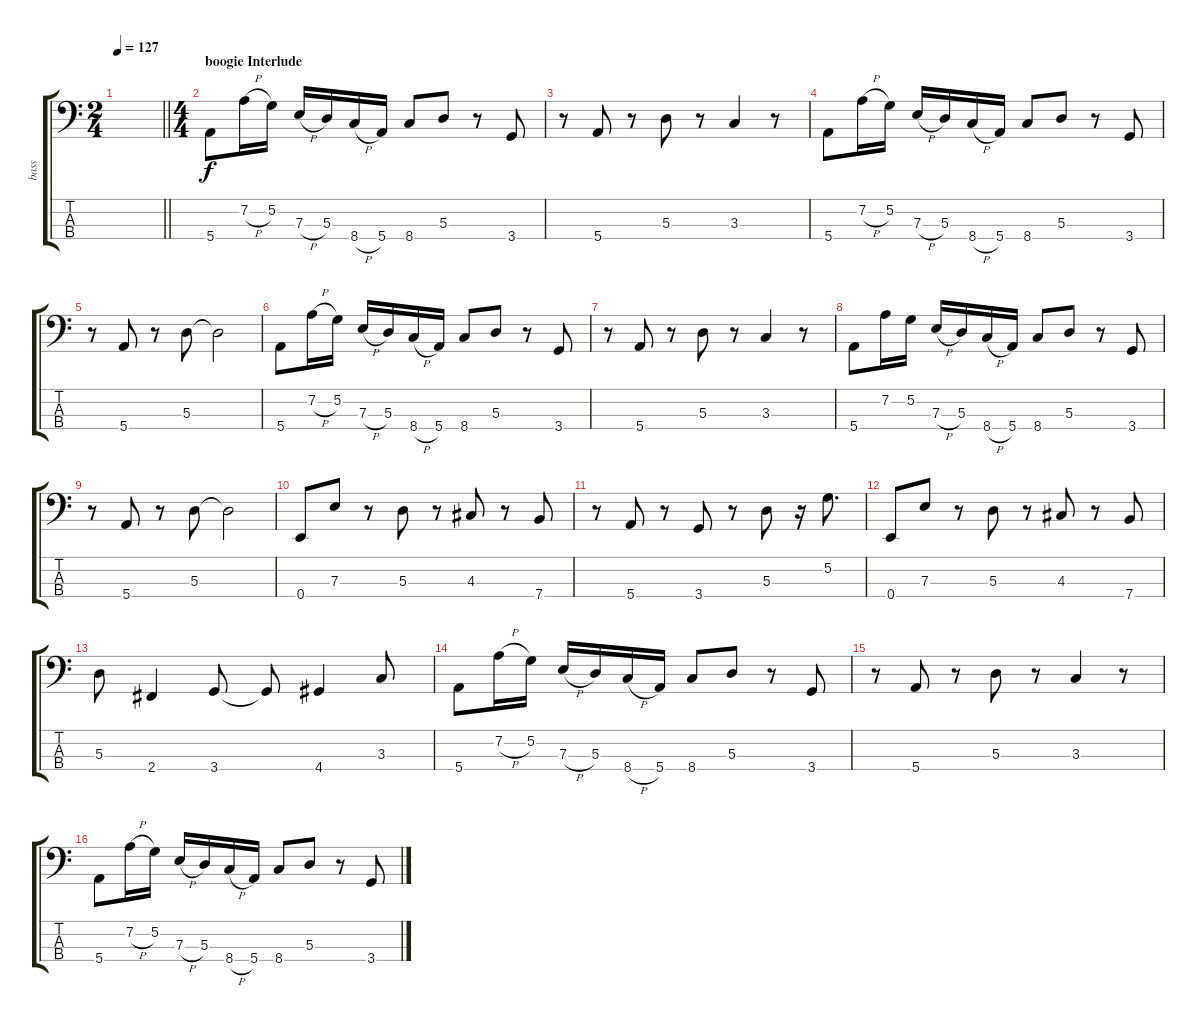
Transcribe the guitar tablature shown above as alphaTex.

\track ("bass" "bass") {instrument electricbasspick}
\staff {score tabs}
\tuning (G2 D2 A1 E1) {hide}
\ts (2 4)
\tempo 127
\clef f4
\barLineRight lightlight
\ks c
|
\ts (4 4)
\section ("" "boogie Interlude")
5.4.8 7.2{h}.16 5.2.16 7.3{h}.16 5.3.16 8.4{h}.16 5.4.16 8.4.8 5.3.8 r.8 3.4.8 |
r.8 5.4.8 r.8 5.3.8 r.8 3.3.4 r.8 |
5.4.8 7.2{h}.16 5.2.16 7.3{h}.16 5.3.16 8.4{h}.16 5.4.16 8.4.8 5.3.8 r.8 3.4.8 |
r.8 5.4.8 r.8 5.3.8 5.3{t}.2 |
5.4.8 7.2{h}.16 5.2.16 7.3{h}.16 5.3.16 8.4{h}.16 5.4.16 8.4.8 5.3.8 r.8 3.4.8 |
r.8 5.4.8 r.8 5.3.8 r.8 3.3.4 r.8 |
5.4.8 7.2.16 5.2.16 7.3{h}.16 5.3.16 8.4{h}.16 5.4.16 8.4.8 5.3.8 r.8 3.4.8 |
r.8 5.4.8 r.8 5.3.8 5.3{t}.2 |
0.4.8 7.3.8 r.8 5.3.8 r.8 4.3.8 r.8 7.4.8 |
r.8 5.4.8 r.8 3.4.8 r.8 5.3.8 r.16 5.2.8{d} |
0.4.8 7.3.8 r.8 5.3.8 r.8 4.3.8 r.8 7.4.8 |
5.3.8 2.4.4 3.4.8 3.4{t}.8 4.4.4 3.3.8 |
5.4.8 7.2{h}.16 5.2.16 7.3{h}.16 5.3.16 8.4{h}.16 5.4.16 8.4.8 5.3.8 r.8 3.4.8 |
r.8 5.4.8 r.8 5.3.8 r.8 3.3.4 r.8 |
5.4.8 7.2{h}.16 5.2.16 7.3{h}.16 5.3.16 8.4{h}.16 5.4.16 8.4.8 5.3.8 r.8 3.4.8
